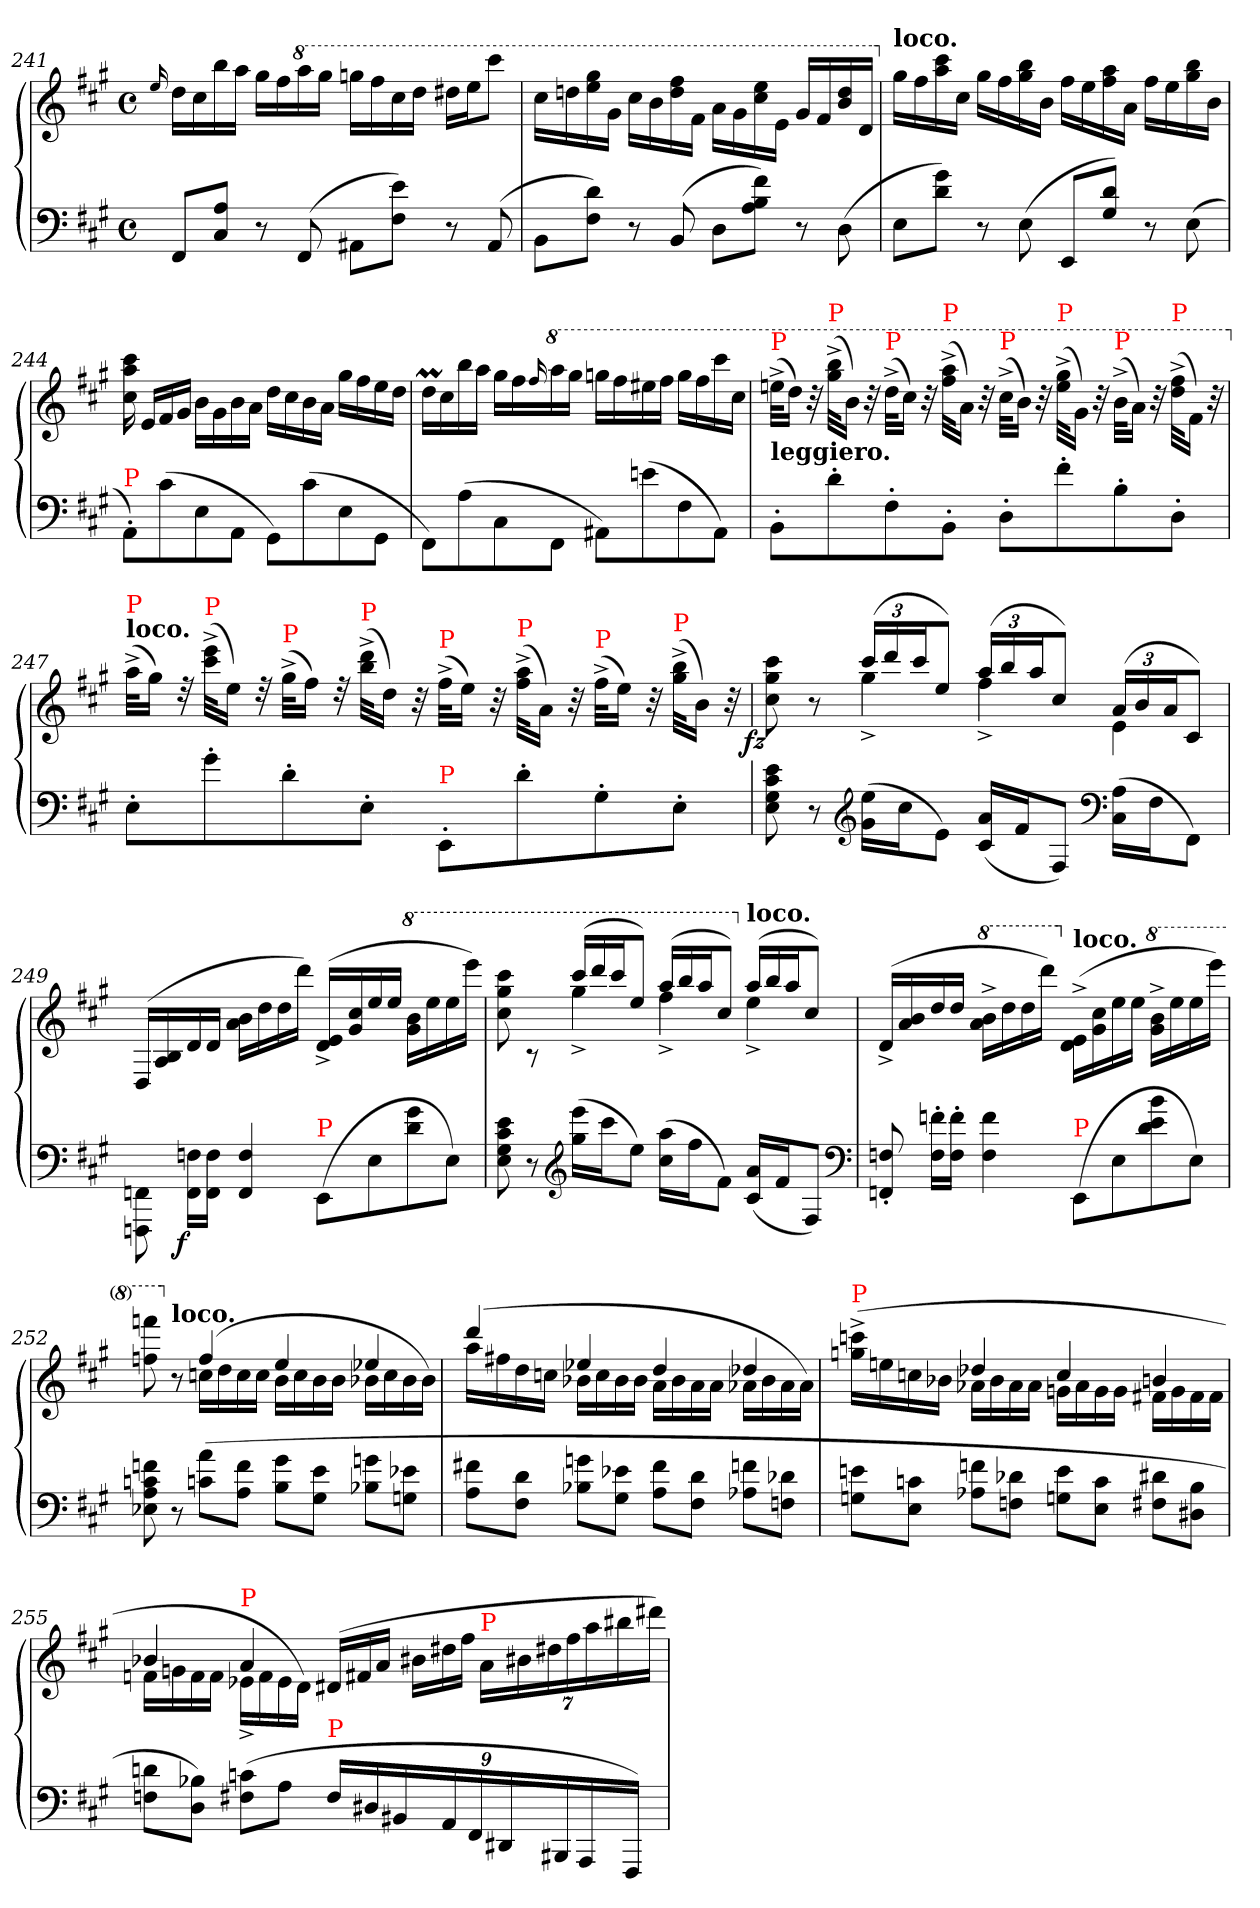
**kern	**kern	**dynam
*part1	*part1	*part1
*staff2	*staff1	*staff1/2
*clefF4	*clefG2	*
*k[f#c#g#]	*k[f#c#g#]	*
*M4/4	*M4/4	*
*met(c)	*met(c)	*
=241	=241	=241
.	16qqee/	.
8FF#L	16ddLL	.
.	16cc#	.
8A 8C#J	16bb	.
.	16aaJJ	.
8r	16gg#LL	.
.	16ff#	.
*	*8va	*
(>8FF#	16aaa	.
.	16ggg#JJ	.
8AA#XL	16gggnLL	.
.	16fff#	.
8e 8F#J)	16ccc#	.
.	16dddJJ	.
8r	16ddd#XLL	.
.	16eeeJ	.
(>8AA#	8cccc#J	.
=242	=242	=242
8BBL	16ccc#LL	.
.	16dddn	.
8d 8F#J)	16ggg# 16eee	.
.	16gg#JJ	.
8r	16ccc#LL	.
.	16bb	.
(>8BB	16fff# 16ddd	.
.	16ff#JJ	.
8DL	16aa\LL	.
.	16gg#\	.
8f# 8B 8AJ)	16eee\ 16ccc#\	.
.	16ee\JJ	.
8r	16gg#LL	.
.	16ff#	.
(>8D	16ddd 16bb	.
.	16ddJJ	.
=243	=243	=243
*	*X8va	*
!	!LO:TX:a:B:t=loco.	!
8EL	16gg#LL	.
.	16ff#	.
8g# 8dJ)	16ccc# 16aa	.
.	16cc#JJ	.
8r	16gg#LL	.
.	16ff#	.
(>8E	16bb 16gg#	.
.	16bJJ	.
8EE/L	16ff#LL	.
.	16ee	.
8d\ 8G#\J)	16aa 16ff#	.
.	16aJJ	.
8r	16ff#LL	.
.	16ee	.
(>8E	16bb 16gg#	.
.	16bJJ	.
=244	=244	=244
!LO:TX:a:color=red:t=P	!	!
8AA'>L)	16ccc# 16aa 16cc#	.
.	(>16eLL	.
(>8c#	16f#	.
.	16g#JJ	.
8E	16b\LL	.
.	16g#\	.
8AAJ	16b\	.
.	16a\JJ	.
8GG#L)	16ddLL	.
.	16cc#	.
(>8c#	16b	.
.	16aJJ	.
8E	16gg#LL	.
.	16ff#	.
8GG#J	16ee	.
.	16ddJJ	.
=245	=245	=245
8FF#\L)	16ddMLL	.
.	16cc#	.
(>8A	16bb	.
.	16aaJJ	.
8C#	16gg#LL	.
.	16ff#	.
.	16qqff#/	.
*	*8va	*
8FF#J	16aaa	.
.	16ggg#JJ	.
8AA#XL)	16gggnLL	.
.	16fff#	.
(>8en	16eee#X	.
.	16fff#JJ	.
8F#	16gggLL	.
.	16fff#	.
8AA#J)	16cccc#	.
.	16ccc#JJ	.
=246	=246	=246
!	!LO:TX:b:B:t=leggiero.	!
!	!LO:TX:a:color=red:t=P	!
8BB'>L	(>32eeen^<\KLL	.
.	16dddJJ)	.
.	32r	.
!	!LO:TX:a:color=red:t=P	!
8d'>	(>32bbb^<\ 32ggg#^<\KLL	.
.	16bbJJ)	.
.	32r	.
!	!LO:TX:a:color=red:t=P	!
8F#'>	(>32ddd^<\KLL	.
.	16ccc#JJ)	.
.	32r	.
!	!LO:TX:a:color=red:t=P	!
8BB'>J	(>32aaa^<\ 32fff#^<\KLL	.
.	16aaJJ)	.
.	32r	.
!	!LO:TX:a:color=red:t=P	!
8D'>L	(>32ccc#^<\KLL	.
.	16bbJJ)	.
.	32r	.
!	!LO:TX:a:color=red:t=P	!
8f#'>	(>32ggg#^<\ 32eee^<\KLL	.
.	16gg#JJ)	.
.	32r	.
!	!LO:TX:a:color=red:t=P	!
8B'>	(>32bb^<\KLL	.
.	16aaJJ)	.
.	32r	.
!	!LO:TX:a:color=red:t=P	!
8D'>J	(>32fff#^<\ 32ddd^<\KLL	.
.	16ff#JJ)	.
.	32r	.
=247	=247	=247
*	*X8va	*
!	!LO:TX:a:B:t=loco.	!
!	!LO:TX:a:color=red:t=P	!
8E'>L	(>32aa^<KLL	.
.	16gg#JJ)	.
.	32rdd	.
!	!LO:TX:a:color=red:t=P	!
8g#'>	(>32eee^< 32ccc#^<KLL	.
.	16eeJJ)	.
.	32rdd	.
!	!LO:TX:a:color=red:t=P	!
8d'>	(>32gg#^<KLL	.
.	16ff#JJ)	.
.	32rdd	.
!	!LO:TX:a:color=red:t=P	!
8E'>J	(>32ddd^< 32bb^<KLL	.
.	16ddJJ)	.
.	32r	.
!	!LO:TX:a:color=red:t=P	!
!LO:TX:a:color=red:t=P	!	!
8EE'>/L	(>32ff#^<KLL	.
.	16eeJJ)	.
.	32r	.
!	!LO:TX:a:color=red:t=P	!
8d'>\	(>32aa^< 32ff#^<KLL	.
.	16aJJ)	.
.	32r	.
!	!LO:TX:a:color=red:t=P	!
8G#'>\	(>32ff#^<KLL	.
.	16eeJJ)	.
.	32r	.
!	!LO:TX:a:color=red:t=P	!
8E'>\J	(>32bb^< 32gg#^<KLL	.
.	16bJJ)	.
.	32r	.
=248	=248	=248
*	*^	*
!	!	!	!LO:DY:b:rj
8e 8c# 8G# 8E	8ccc# 8gg# 8cc#	4ryy	fz
8r	8r	.	.
*clefG2	*	*	*
*	*Xbrackettup	*	*
(>16ee\ 16g#\LL	(>24ccc#LL	4gg#^<	.
.	24ddd	.	.
16cc#\J	.	.	.
.	24ccc#J	.	.
8e\J)	8eeJ)	.	.
(<16a 16c#LL	(>24aaLL	4ff#^<	.
.	24bb	.	.
16f#J	.	.	.
.	24aaJ	.	.
8F#J)	8cc#J)	.	.
*clefF4	*	*	*
(>16A\ 16C#\LL	(>24aLL	4e	.
.	24b	.	.
16F#\J	.	.	.
.	24aJ	.	.
8FF#\J)	8c#J)	.	.
*	*v	*v	*
=249	=249	=249
8FFn\ 8FFFn\	(>16D/LL	.
.	16B/ 16A/	.
!	!	!LO:DY:b=2:rj
16Fn\ 16FF\LL	16d	f
16F 16FFJJ	16dJJ	.
4F 4FF	16b 16aLL	.
.	16dd	.
.	16dd	.
.	16dddJJ)	.
!LO:TX:a:color=red:t=P	!	!
(>8EE/L	(>16e^</ 16d^</LL	.
.	16cc# 16g#	.
8E\	16ee	.
.	16eeJJ	.
*	*8va	*
8g#\ 8d\	16bb 16gg#LL	.
.	16eee	.
8E\J)	16eee	.
.	16eeeeJJ)	.
=250	=250	=250
*	*^	*
8e 8c# 8G# 8E	8cccc# 8ggg# 8ccc#	4ryy	.
8r	8ra	.	.
*clefG2	*	*	*
*	*Xtuplet	*	*
(>16eee 16gg#LL	(>24cccc#LL	4ggg#^<	.
.	24dddd	.	.
16ccc#J	.	.	.
.	24cccc#J	.	.
8eeJ)	8eeeJ)	.	.
(>16aa 16cc#LL	(>24aaaLL	4fff#^<	.
.	24bbb	.	.
16ff#J	.	.	.
.	24aaaJ	.	.
8f#J)	8ccc#J)	.	.
*	*X8va	*	*
!	!LO:TX:a:B:t=loco.	!	!
(<16a 16c#LL	(>24aaLL	4ee^<	.
.	24bb	.	.
16f#J	.	.	.
.	24aaJ	.	.
8F#J)	8cc#J)	.	.
*	*v	*v	*
*clefF4	*	*
=251	=251	=251
8Fn'< 8FFn'<	(>16d^<LL	.
.	16b 16a	.
16fn'> 16F'>LL	16dd	.
16f'> 16F'>JJ	16ddJJ	.
*	*8va	*
4f 4F	16bb^< 16aa^<LL	.
.	16ddd	.
.	16ddd	.
.	16ddddJJ)	.
*	*X8va	*
!	!LO:TX:a:B:t=loco.	!
!LO:TX:a:color=red:t=P	!	!
(>8EE/L	(>16e^<\ 16d^<\LL	.
.	16cc#\ 16g#\	.
8E\	16ee\	.
.	16ee\JJ	.
*	*8va	*
8b\ 8e\ 8d\	16bb^> 16gg#^>LL	.
.	16eee	.
8E\J)	16eee	.
.	16eeeeJJ)	.
=252	=252	=252
*	*^	*
8fn 8cn 8A 8E-X	8ffffn 8fffn	4ryy	.
*	*X8va	*	*
!	!LO:TX:a:B:t=loco.	!	!
8r	8r	.	.
(>8a 8cnL	(>4ff	16ccnLL	.
.	.	16dd	.
8f 8AJ	.	16cc	.
.	.	16ccJJ	.
8g# 8BL	4ee	16bLL	.
.	.	16cc	.
8e 8G#J	.	16b	.
.	.	16bJJ	.
8gn 8B-XL	4ee-X	16b-XLL	.
.	.	16cc	.
8e-X 8GnJ	.	16b-	.
.	.	16b-JJ)	.
=253	=253	=253	=253
8f#X 8AL	(>4ddd	16aaLL	.
.	.	16ff#X	.
8d 8F#J	.	16dd	.
.	.	16ccnJJ	.
8gn 8B-XL	4ee-X	16b-XLL	.
.	.	16cc	.
8e-X 8G#J	.	16b-	.
.	.	16b-JJ	.
8f# 8AL	4dd	16aLL	.
.	.	16b-	.
8d 8F#J	.	16a	.
.	.	16aJJ	.
8fn 8A-XL	4dd-X	16a-XLL	.
.	.	16b-	.
8d-X 8FnJ	.	16a-	.
.	.	16a-JJ)	.
=254	=254	=254	=254
!	!LO:TX:a:color=red:t=P	!	!
8en 8GnL	(>16cccn^< 16ggn^<LL	4ryy	.
.	16een	.	.
8cn 8EJ	16ccn	.	.
.	16b-XJJ	.	.
8fn 8A-XL	4dd-X	16a-XLL	.
.	.	16b-	.
8d-X 8FnJ	.	16a-	.
.	.	16a-JJ	.
8e 8GnL	4cc	16gnLL	.
.	.	16a-	.
8c 8EJ	.	16g	.
.	.	16gJJ	.
8d#X 8F#XL	4bn	16f#XLL	.
.	.	16g	.
8B 8D#XJ	.	16f#	.
.	.	16f#JJ	.
=255	=255	=255	=255
8dn 8FnL	4b-X	16fnLL	.
.	.	16gn	.
8B-X 8DJ)	.	16f	.
.	.	16fJJ	.
!	!LO:TX:a:color=red:t=P	!	!
(>8cn 8F#XL	4a	16e-X^<LL	.
.	.	16f	.
8AJ	.	16e-	.
.	.	16dJJ)	.
*Xbrackettup	*	*	*
!LO:TX:a:color=red:t=P	!	!	!
18F#LL	(>24d#XLL	4ryy	.
.	24f#X	.	.
18D#X	.	.	.
.	24aJJ	.	.
18BB#X	.	.	.
.	24b#XLL	.	.
18AA	24dd#X	.	.
.	24ff#JJ	.	.
18FF#	.	.	.
*	*tuplet	*	*
!	!LO:TX:a:color=red:t=P	!	!
.	28aLL	4ryy	.
18DD#X	.	.	.
.	28b#X	.	.
.	28dd#X	.	.
18BBB#X	.	.	.
.	28ff#	.	.
18AAA	.	.	.
.	28aa	.	.
.	28bb#X	.	.
18FFF#JJ)	.	.	.
.	28ddd#XJJ)	.	.
*	*v	*v	*
=	=	=
*-	*-	*-
